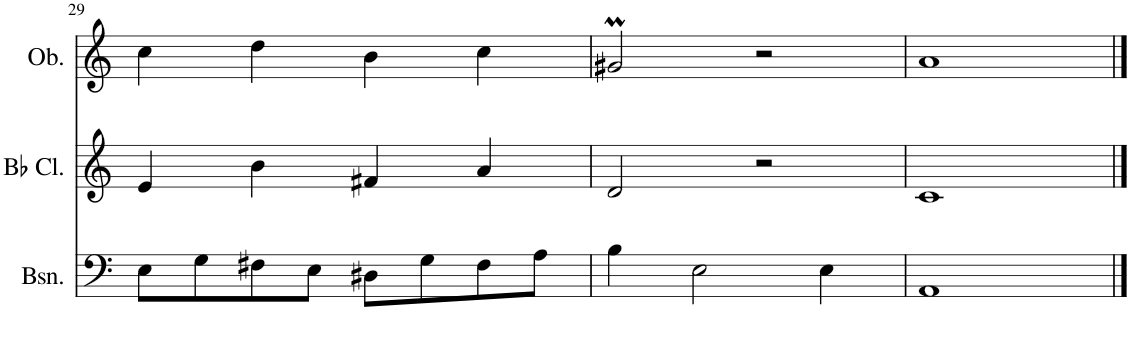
**kern	**kern	**kern
*part3	*part2	*part1
*staff3	*staff2	*staff1
*I"Fagotti	*I"Bb-klarinetti	*I"Oboe
*	*	*I'Ob.
!!LO:PB:g=z
*clefF4	*clefG2	*clefG2
*	*ITrd1c2	*
*k[]	*k[]	*k[]
*M4/4	*M4/4	*M4/4
=29	=29	=29
8E\L	4e/	4cc\
8G\	.	.
8F#X\	4b\	4dd\
8E\J	.	.
8D#X\L	4f#X/	4b\
8G\	.	.
8F#\	4a/	4cc\
8A\J	.	.
=30	=30	=30
4B\	2d/	2g#Xm/
2E\	.	.
.	2r	2r
4E\	.	.
=31	=31	=31
1AA	1c	1a
==	==	==
*-	*-	*-
